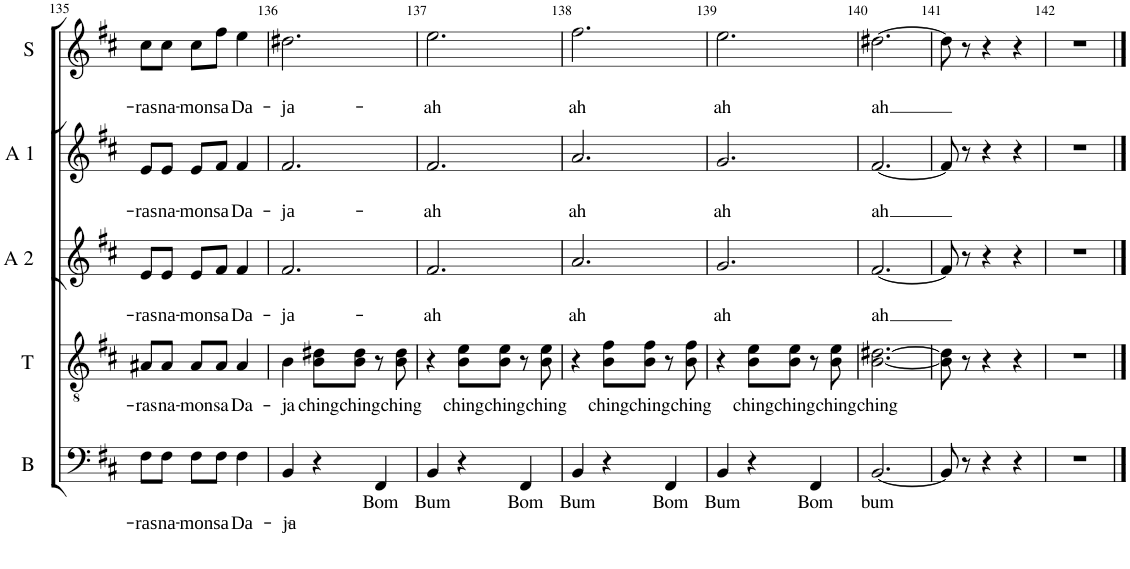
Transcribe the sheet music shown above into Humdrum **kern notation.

**kern	**text	**text	**kern	**text	**kern	**text	**text	**kern	**text	**text	**kern	**text	**text
*part5	*part5	*part5	*part4	*part4	*part3	*part3	*part3	*part2	*part2	*part2	*part1	*part1	*part1
*staff5	*staff5	*staff5	*staff4	*staff4	*staff3	*staff3	*staff3	*staff2	*staff2	*staff2	*staff1	*staff1	*staff1
*I"Basse	*	*	*I"Ténor	*	*I"Alto 2	*	*	*I"Alto 1	*	*	*I"Soprano	*	*
*I'B	*	*	*I'T	*	*I'A 2	*	*	*I'A 1	*	*	*I'S	*	*
!!LO:PB:g=z
*clefF4	*	*	*clefGv2	*	*clefG2	*	*	*clefG2	*	*	*clefG2	*	*
*	*	*	*	*	*Trd1c2	*	*	*	*	*	*	*	*
*k[f#c#]	*	*	*k[f#c#]	*	*k[f#c#]	*	*	*k[f#c#]	*	*	*k[f#c#]	*	*
*b:	*	*	*b:	*	*b:	*	*	*b:	*	*	*b:	*	*
*M3/4	*	*	*M3/4	*	*M3/4	*	*	*M3/4	*	*	*M3/4	*	*
=135	=135	=135	=135	=135	=135	=135	=135	=135	=135	=135	=135	=135	=135
!	!	!LO:LY:b	!	!LO:LY:b	!	!	!LO:LY:b	!	!	!LO:LY:b	!	!	!LO:LY:b
8F#\L	.	-ras	8A#X/L	-ras	8e/L	.	-ras	8e/L	.	-ras	8cc#\L	.	-ras
!	!	!LO:LY:b	!	!LO:LY:b	!	!	!LO:LY:b	!	!	!LO:LY:b	!	!	!LO:LY:b
8F#\J	.	na-	8A#/J	na-	8e/J	.	na-	8e/J	.	na-	8cc#\J	.	na-
!	!	!LO:LY:b	!	!LO:LY:b	!	!	!LO:LY:b	!	!	!LO:LY:b	!	!	!LO:LY:b
8F#\L	.	-mon	8A#/L	-mon	8e/L	.	-mon	8e/L	.	-mon	8cc#\L	.	-mon
!	!	!LO:LY:b	!	!LO:LY:b	!	!	!LO:LY:b	!	!	!LO:LY:b	!	!	!LO:LY:b
8F#\J	.	sa	8A#/J	sa	8f#/J	.	sa	8f#/J	.	sa	8ff#\J	.	sa
!	!	!LO:LY:b	!	!LO:LY:b	!	!	!LO:LY:b	!	!	!LO:LY:b	!	!	!LO:LY:b
4F#\	.	Da-	4A#/	Da-	4f#/	.	Da-	4f#/	.	Da-	4ee\	.	Da-
=136	=136	=136	=136	=136	=136	=136	=136	=136	=136	=136	=136	=136	=136
!	!	!LO:LY:b	!	!LO:LY:b	!	!	!LO:LY:b	!	!	!LO:LY:b	!	!	!LO:LY:b
4BB/	.	-ja-	4B\	-ja	2.f#/	.	-ja-	2.f#/	.	-ja-	2.dd#X\	.	-ja-
!	!	!	!	!LO:LY:b	!	!	!	!	!	!	!	!	!
4r	.	.	8B\ 8d#X\L	ching	.	.	.	.	.	.	.	.	.
!	!	!	!	!LO:LY:b	!	!	!	!	!	!	!	!	!
.	.	.	8B\ 8d#\J	ching	.	.	.	.	.	.	.	.	.
!	!LO:LY:b	!	!	!	!	!	!	!	!	!	!	!	!
4FF#/	Bom	.	8r	.	.	.	.	.	.	.	.	.	.
!	!	!	!	!LO:LY:b	!	!	!	!	!	!	!	!	!
.	.	.	8B\ 8d#\	ching	.	.	.	.	.	.	.	.	.
=137	=137	=137	=137	=137	=137	=137	=137	=137	=137	=137	=137	=137	=137
!	!LO:LY:b	!	!	!	!	!	!LO:LY:b	!	!	!LO:LY:b	!	!	!LO:LY:b
4BB/	Bum	.	4r	.	2.f#/	.	ah	2.f#/	.	ah	2.ee\	.	ah
!	!	!	!	!LO:LY:b	!	!	!	!	!	!	!	!	!
4r	.	.	8B\ 8e\L	ching	.	.	.	.	.	.	.	.	.
!	!	!	!	!LO:LY:b	!	!	!	!	!	!	!	!	!
.	.	.	8B\ 8e\J	ching	.	.	.	.	.	.	.	.	.
!	!LO:LY:b	!	!	!	!	!	!	!	!	!	!	!	!
4FF#/	Bom	.	8r	.	.	.	.	.	.	.	.	.	.
!	!	!	!	!LO:LY:b	!	!	!	!	!	!	!	!	!
.	.	.	8B\ 8e\	ching	.	.	.	.	.	.	.	.	.
=138	=138	=138	=138	=138	=138	=138	=138	=138	=138	=138	=138	=138	=138
!	!LO:LY:b	!	!	!	!	!	!LO:LY:b	!	!	!LO:LY:b	!	!	!LO:LY:b
4BB/	Bum	.	4r	.	2.a/	.	ah	2.a/	.	ah	2.ff#\	.	ah
!	!	!	!	!LO:LY:b	!	!	!	!	!	!	!	!	!
4r	.	.	8B\ 8f#\L	ching	.	.	.	.	.	.	.	.	.
!	!	!	!	!LO:LY:b	!	!	!	!	!	!	!	!	!
.	.	.	8B\ 8f#\J	ching	.	.	.	.	.	.	.	.	.
!	!LO:LY:b	!	!	!	!	!	!	!	!	!	!	!	!
4FF#/	Bom	.	8r	.	.	.	.	.	.	.	.	.	.
!	!	!	!	!LO:LY:b	!	!	!	!	!	!	!	!	!
.	.	.	8B\ 8f#\	ching	.	.	.	.	.	.	.	.	.
=139	=139	=139	=139	=139	=139	=139	=139	=139	=139	=139	=139	=139	=139
!	!LO:LY:b	!	!	!	!	!	!LO:LY:b	!	!	!LO:LY:b	!	!	!LO:LY:b
4BB/	Bum	.	4r	.	2.g/	.	ah	2.g/	.	ah	2.ee\	.	ah
!	!	!	!	!LO:LY:b	!	!	!	!	!	!	!	!	!
4r	.	.	8B\ 8e\L	ching	.	.	.	.	.	.	.	.	.
!	!	!	!	!LO:LY:b	!	!	!	!	!	!	!	!	!
.	.	.	8B\ 8e\J	ching	.	.	.	.	.	.	.	.	.
!	!LO:LY:b	!	!	!	!	!	!	!	!	!	!	!	!
4FF#/	Bom	.	8r	.	.	.	.	.	.	.	.	.	.
!	!	!	!	!LO:LY:b	!	!	!	!	!	!	!	!	!
.	.	.	8B\ 8e\	ching	.	.	.	.	.	.	.	.	.
=140	=140	=140	=140	=140	=140	=140	=140	=140	=140	=140	=140	=140	=140
!	!LO:LY:b	!	!	!LO:LY:b	!	!	!LO:LY:b	!	!	!LO:LY:b	!	!	!LO:LY:b
[2.BB/	bum	.	[2.B\ [2.d#X\	ching	[2.f#/	.	ah	[2.f#/	.	ah	[2.dd#X\	.	ah
=141	=141	=141	=141	=141	=141	=141	=141	=141	=141	=141	=141	=141	=141
8BB/]	.	.	8B\] 8d#\]	.	8f#/]	.	.	8f#/]	.	.	8dd#\]	.	.
8r	.	.	8r	.	8r	.	.	8r	.	.	8r	.	.
4r	.	.	4r	.	4r	.	.	4r	.	.	4r	.	.
4r	.	.	4r	.	4r	.	.	4r	.	.	4r	.	.
=142	=142	=142	=142	=142	=142	=142	=142	=142	=142	=142	=142	=142	=142
2.r	.	.	2.r	.	2.r	.	.	2.r	.	.	2.r	.	.
==	==	==	==	==	==	==	==	==	==	==	==	==	==
*-	*-	*-	*-	*-	*-	*-	*-	*-	*-	*-	*-	*-	*-
